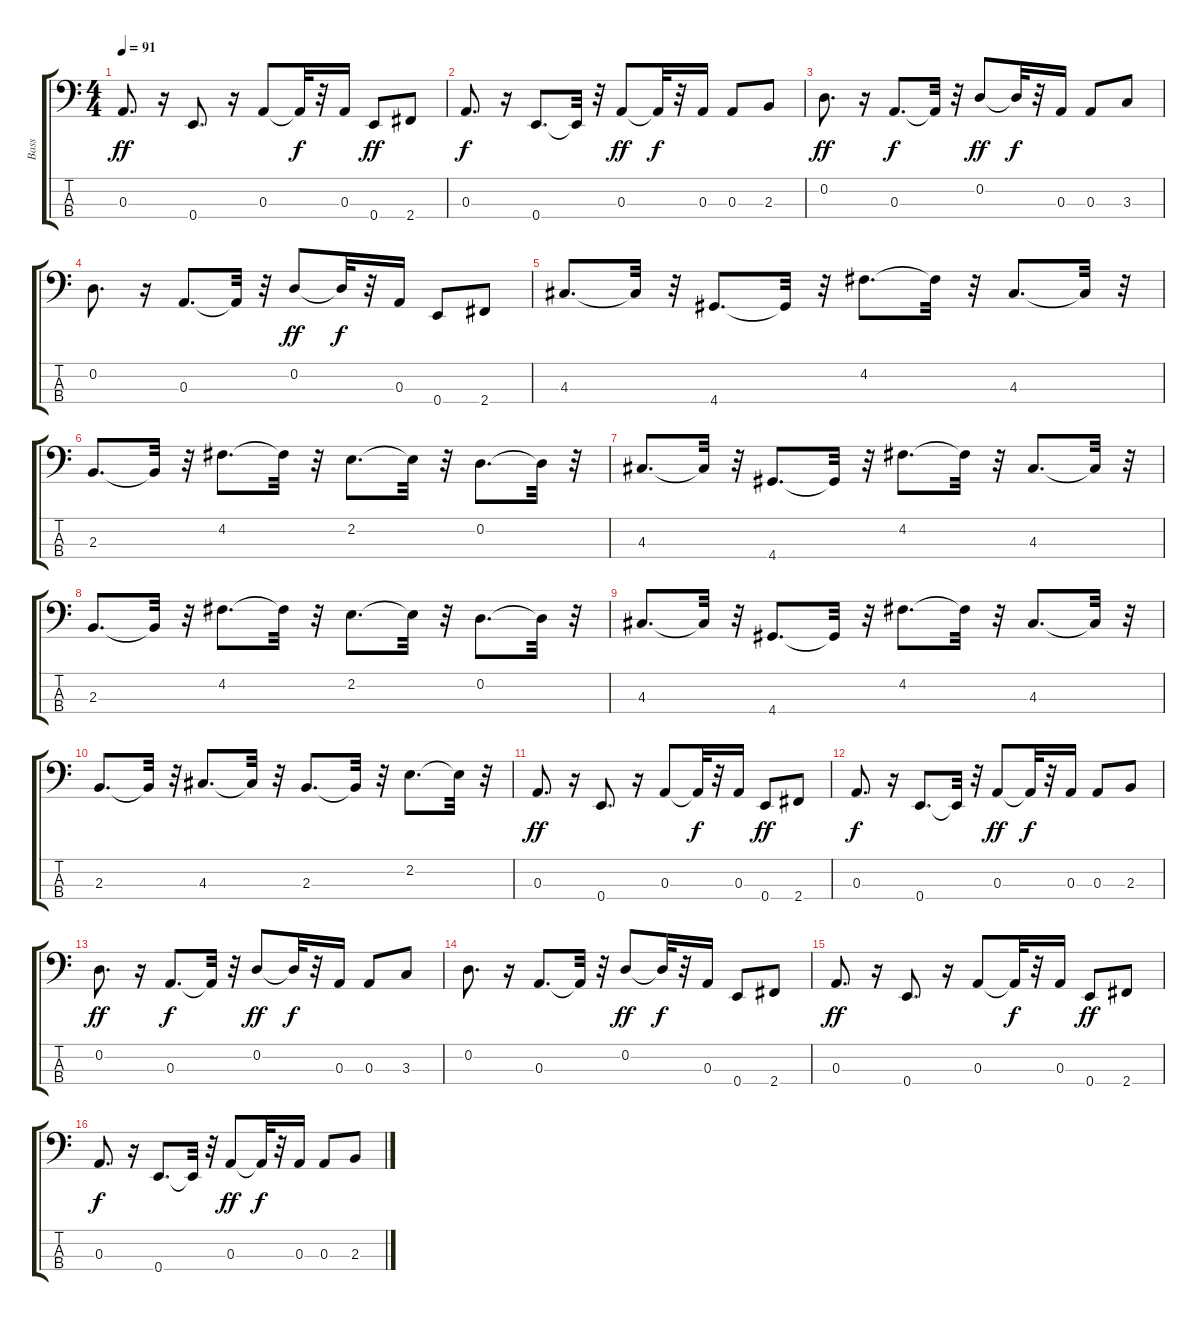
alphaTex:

\track ("Bass" "Bass") {instrument electricbassfinger}
\staff {score tabs}
\tuning (G2 D2 A1 E1) {hide}
\ts (4 4)
\tempo 91
\clef f4
\ks c
0.3.8{d dy ff} r.16 0.4.8{d} r.16 0.3.8 0.3{t}.32{dy f} r.32 0.3.16 0.4.8{dy ff} 2.4.8 |
0.3.8{d dy f} r.16 0.4.8{d} 0.4{t}.32 r.32 0.3.8{dy ff} 0.3{t}.32{dy f} r.32 0.3.16 0.3.8 2.3.8 |
0.2.8{d dy ff} r.16 0.3.8{d dy f} 0.3{t}.32 r.32 0.2.8{dy ff} 0.2{t}.32{dy f} r.32 0.3.16 0.3.8 3.3.8 |
0.2.8{d} r.16 0.3.8{d} 0.3{t}.32 r.32 0.2.8{dy ff} 0.2{t}.32{dy f} r.32 0.3.16 0.4.8 2.4.8 |
4.3.8{d} 4.3{t}.32 r.32 4.4.8{d} 4.4{t}.32 r.32 4.2.8{d} 4.2{t}.32 r.32 4.3.8{d} 4.3{t}.32 r.32 |
2.3.8{d} 2.3{t}.32 r.32 4.2.8{d} 4.2{t}.32 r.32 2.2.8{d} 2.2{t}.32 r.32 0.2.8{d} 0.2{t}.32 r.32 |
4.3.8{d} 4.3{t}.32 r.32 4.4.8{d} 4.4{t}.32 r.32 4.2.8{d} 4.2{t}.32 r.32 4.3.8{d} 4.3{t}.32 r.32 |
2.3.8{d} 2.3{t}.32 r.32 4.2.8{d} 4.2{t}.32 r.32 2.2.8{d} 2.2{t}.32 r.32 0.2.8{d} 0.2{t}.32 r.32 |
4.3.8{d} 4.3{t}.32 r.32 4.4.8{d} 4.4{t}.32 r.32 4.2.8{d} 4.2{t}.32 r.32 4.3.8{d} 4.3{t}.32 r.32 |
2.3.8{d} 2.3{t}.32 r.32 4.3.8{d} 4.3{t}.32 r.32 2.3.8{d} 2.3{t}.32 r.32 2.2.8{d} 2.2{t}.32 r.32 |
0.3.8{d dy ff} r.16 0.4.8{d} r.16 0.3.8 0.3{t}.32{dy f} r.32 0.3.16 0.4.8{dy ff} 2.4.8 |
0.3.8{d dy f} r.16 0.4.8{d} 0.4{t}.32 r.32 0.3.8{dy ff} 0.3{t}.32{dy f} r.32 0.3.16 0.3.8 2.3.8 |
0.2.8{d dy ff} r.16 0.3.8{d dy f} 0.3{t}.32 r.32 0.2.8{dy ff} 0.2{t}.32{dy f} r.32 0.3.16 0.3.8 3.3.8 |
0.2.8{d} r.16 0.3.8{d} 0.3{t}.32 r.32 0.2.8{dy ff} 0.2{t}.32{dy f} r.32 0.3.16 0.4.8 2.4.8 |
0.3.8{d dy ff} r.16 0.4.8{d} r.16 0.3.8 0.3{t}.32{dy f} r.32 0.3.16 0.4.8{dy ff} 2.4.8 |
0.3.8{d dy f} r.16 0.4.8{d} 0.4{t}.32 r.32 0.3.8{dy ff} 0.3{t}.32{dy f} r.32 0.3.16 0.3.8 2.3.8
